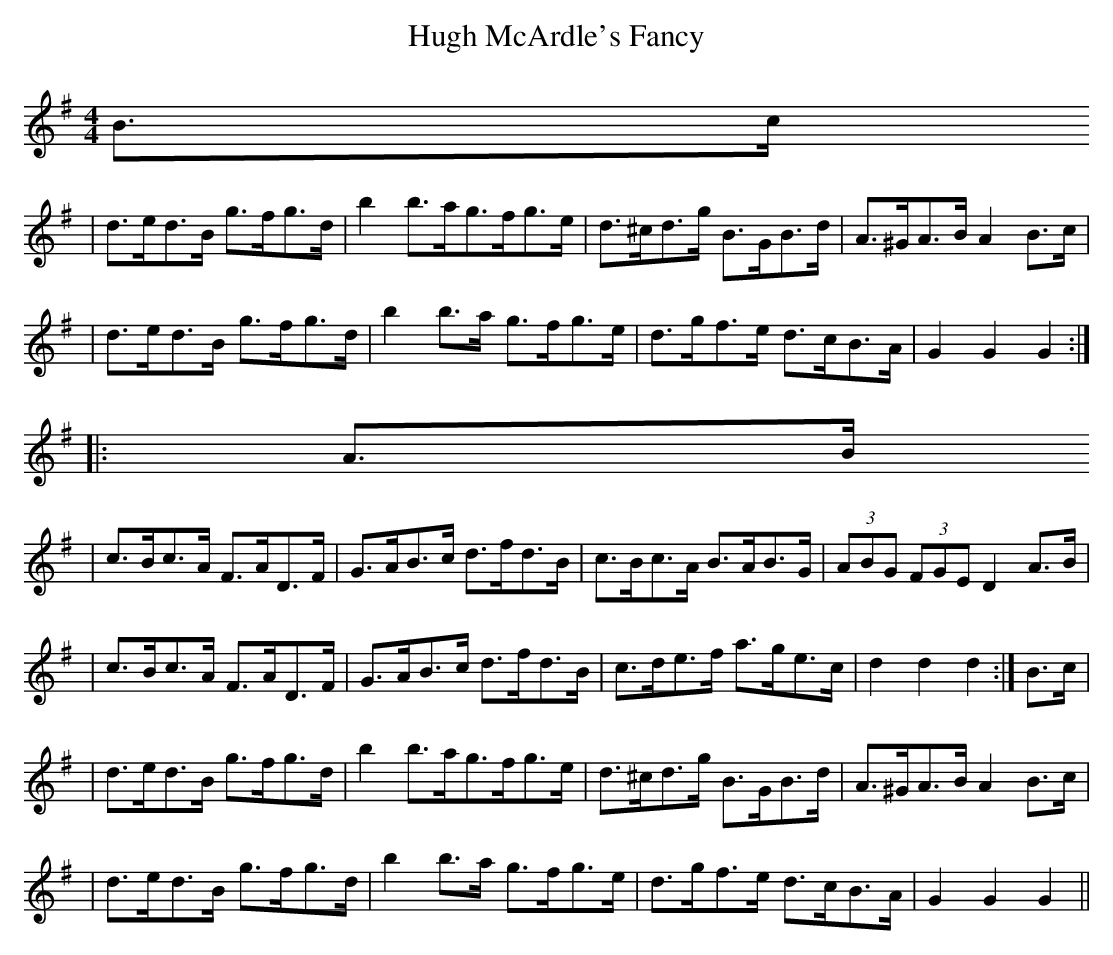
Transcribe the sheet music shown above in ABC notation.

X:1
T: Hugh McArdle's Fancy
M: 4/4
L: 1/8
K: G
B>c
| d>ed>B g>fg>d | b2b>ag>fg>e | d>^cd>g B>GB>d | A>^GA>B A2 B>c |
| d>ed>B g>fg>d | b2b>a g>fg>e | d>gf>e d>cB>A | G2 G2 G2 :|
|: A>B
| c>Bc>A F>AD>F | G>AB>c d>fd>B | c>Bc>A B>AB>G | (3ABG (3FGE D2 A>B |
| c>Bc>A F>AD>F | G>AB>c d>fd>B | c>de>f a>ge>c | d2d2d2 :| B>c |
| d>ed>B g>fg>d | b2b>ag>fg>e | d>^cd>g B>GB>d | A>^GA>B A2 B>c |
| d>ed>B g>fg>d | b2b>a g>fg>e | d>gf>e d>cB>A | G2 G2 G2 ||
